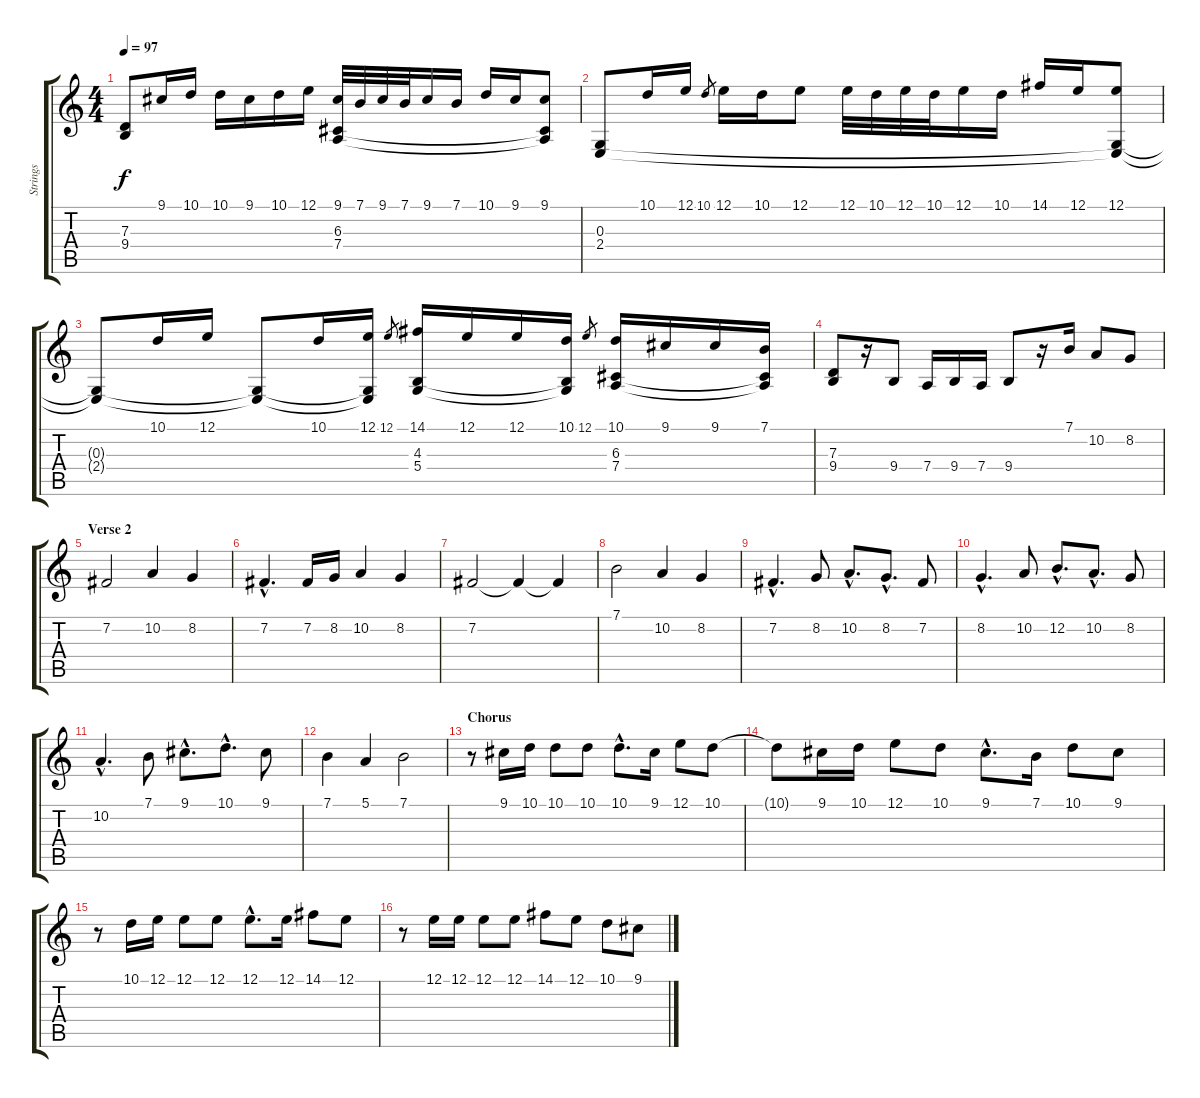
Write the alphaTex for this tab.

\track ("Strings" "Strings") {instrument stringensemble1}
\staff {score tabs}
\tuning (E4 B3 G3 D3 A2 E2) {hide}
\ts (4 4)
\tempo 97
\clef g2
\ks c
(7.3{t} 9.4{t}).8{dy f} 9.1.16 10.1.16 10.1.16 9.1.16 10.1.16 12.1.16 (9.1 6.3 7.4).32 7.1.32 9.1.32 7.1.32 9.1.16 7.1.16 10.1.16 9.1.16 (9.1 6.3{t} 7.4{t}).8 |
(0.3 2.4).8 10.1.16 12.1.16 10.1.8{gr} 12.1.16 10.1.16 12.1.8 12.1.32 10.1.32 12.1.32 10.1.32 12.1.16 10.1.16 14.1.16 12.1.16 (12.1 0.3{t} 2.4{t}).8 |
(0.3{t} 2.4{t}).8 10.1.16 12.1.16 (0.3{t} 2.4{t}).8 10.1.16 (12.1 0.3{t} 2.4{t}).16 12.1.8{gr} (14.1 4.3 5.4).16 12.1.16 12.1.16 (10.1 4.3{t} 5.4{t}).16 12.1.8{gr} (10.1 6.3 7.4).16 9.1.16 9.1.16 (7.1 6.3{t} 7.4{t}).16 |
(7.3 9.4).8 r.16 9.4.8 7.4.16 9.4.16 7.4.16 9.4.8 r.16 7.1.16 10.2.8 8.2.8 |
\section ("" "Verse 2")
7.2.2 10.2.4 8.2.4 |
7.2{hac}.4{d} 7.2.16 8.2.16 10.2.4 8.2.4 |
7.2.2 7.2{t}.4 7.2{t}.4 |
7.1.2 10.2.4 8.2.4 |
7.2{hac}.4{d} 8.2.8 10.2{hac}.8{d} 8.2{hac}.8{d} 7.2.8 |
8.2{hac}.4{d} 10.2.8 12.2{hac}.8{d} 10.2{hac}.8{d} 8.2.8 |
10.2{hac}.4{d} 7.1.8 9.1{hac}.8{d} 10.1{hac}.8{d} 9.1.8 |
7.1.4 5.1.4 7.1.2 |
\section ("" "Chorus")
r.8 9.1.16 10.1.16 10.1.8 10.1.8 10.1{hac}.8{d} 9.1.16 12.1.8 10.1.8 |
10.1{t}.8 9.1.16 10.1.16 12.1.8 10.1.8 9.1{hac}.8{d} 7.1.16 10.1.8 9.1.8 |
r.8 10.1.16 12.1.16 12.1.8 12.1.8 12.1{hac}.8{d} 12.1.16 14.1.8 12.1.8 |
r.8 12.1.16 12.1.16 12.1.8 12.1.8 14.1.8 12.1.8 10.1.8 9.1.8
